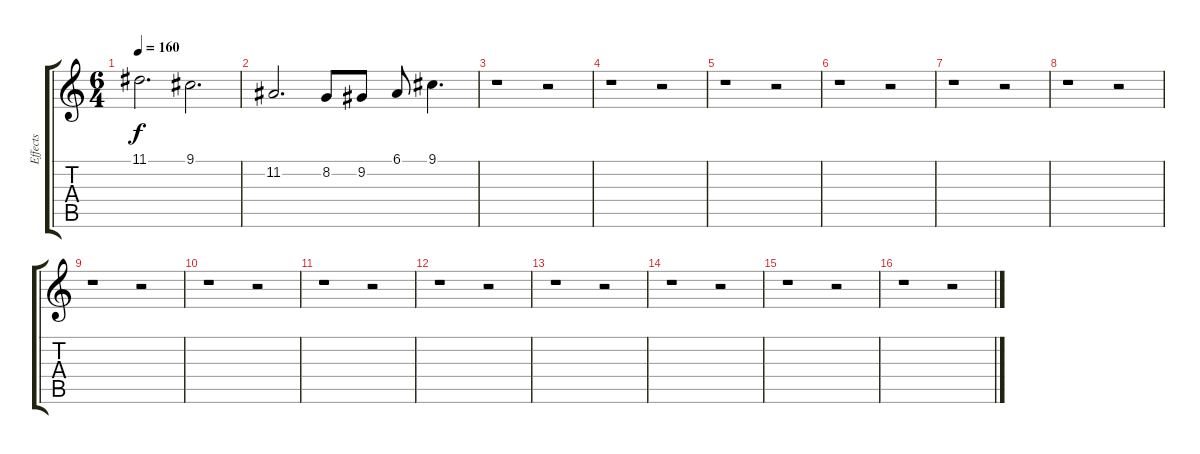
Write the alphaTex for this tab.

\track ("Effects" "Effects") {instrument koto}
\staff {score tabs}
\tuning (E4 B3 G3 D3 A2 E2) {hide}
\ts (6 4)
\tempo 160
\clef g2
\ks c
11.1.2{d dy f} 9.1.2{d} |
11.2.2{d} 8.2.8 9.2.8 6.1.8 9.1.4{d} |
r.1 r.2 |
r.1 r.2 |
r.1 r.2 |
r.1 r.2 |
r.1 r.2 |
r.1 r.2 |
r.1 r.2 |
r.1 r.2 |
r.1 r.2 |
r.1 r.2 |
r.1 r.2 |
r.1 r.2 |
r.1 r.2 |
r.1 r.2
